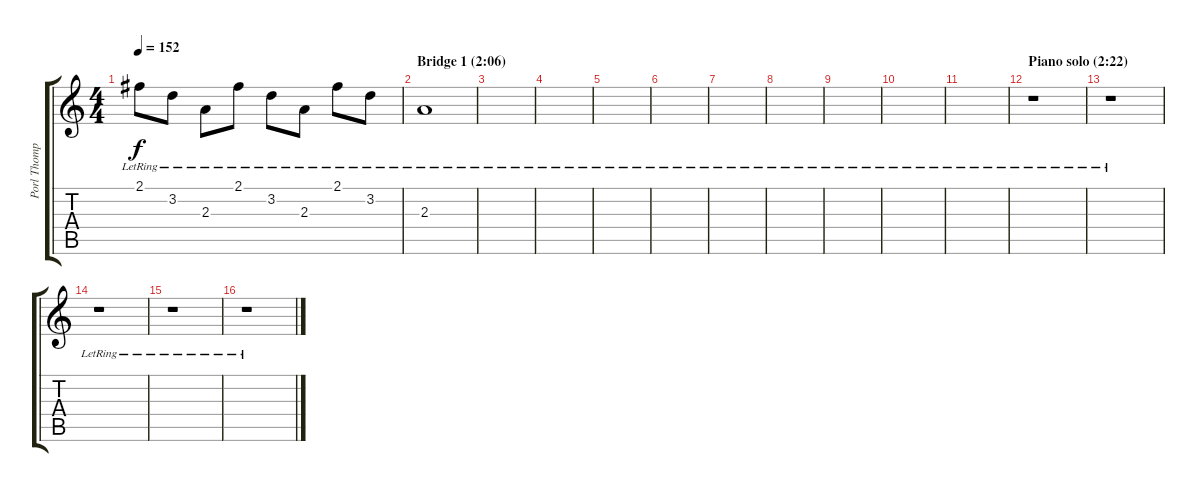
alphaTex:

\track ("Porl Thompson (electric lead guitar)" "Porl Thomp") {instrument electricguitarclean}
\staff {score tabs}
\tuning (E4 B3 G3 D3 A2 E2) {hide}
\ts (4 4)
\tempo 152
\clef g2
\ks c
2.1{lr}.8{dy f} 3.2{lr}.8 2.3{lr}.8 2.1{lr}.8 3.2{lr}.8 2.3{lr}.8 2.1{lr}.8 3.2{lr}.8 |
\section ("" "Bridge 1 (2:06)")
2.3{lr}.1 |
|
|
|
|
|
|
|
|
|
\section ("" "Piano solo (2:22)")
r.1 |
r.1 |
r.1 |
r.1 |
r.1
